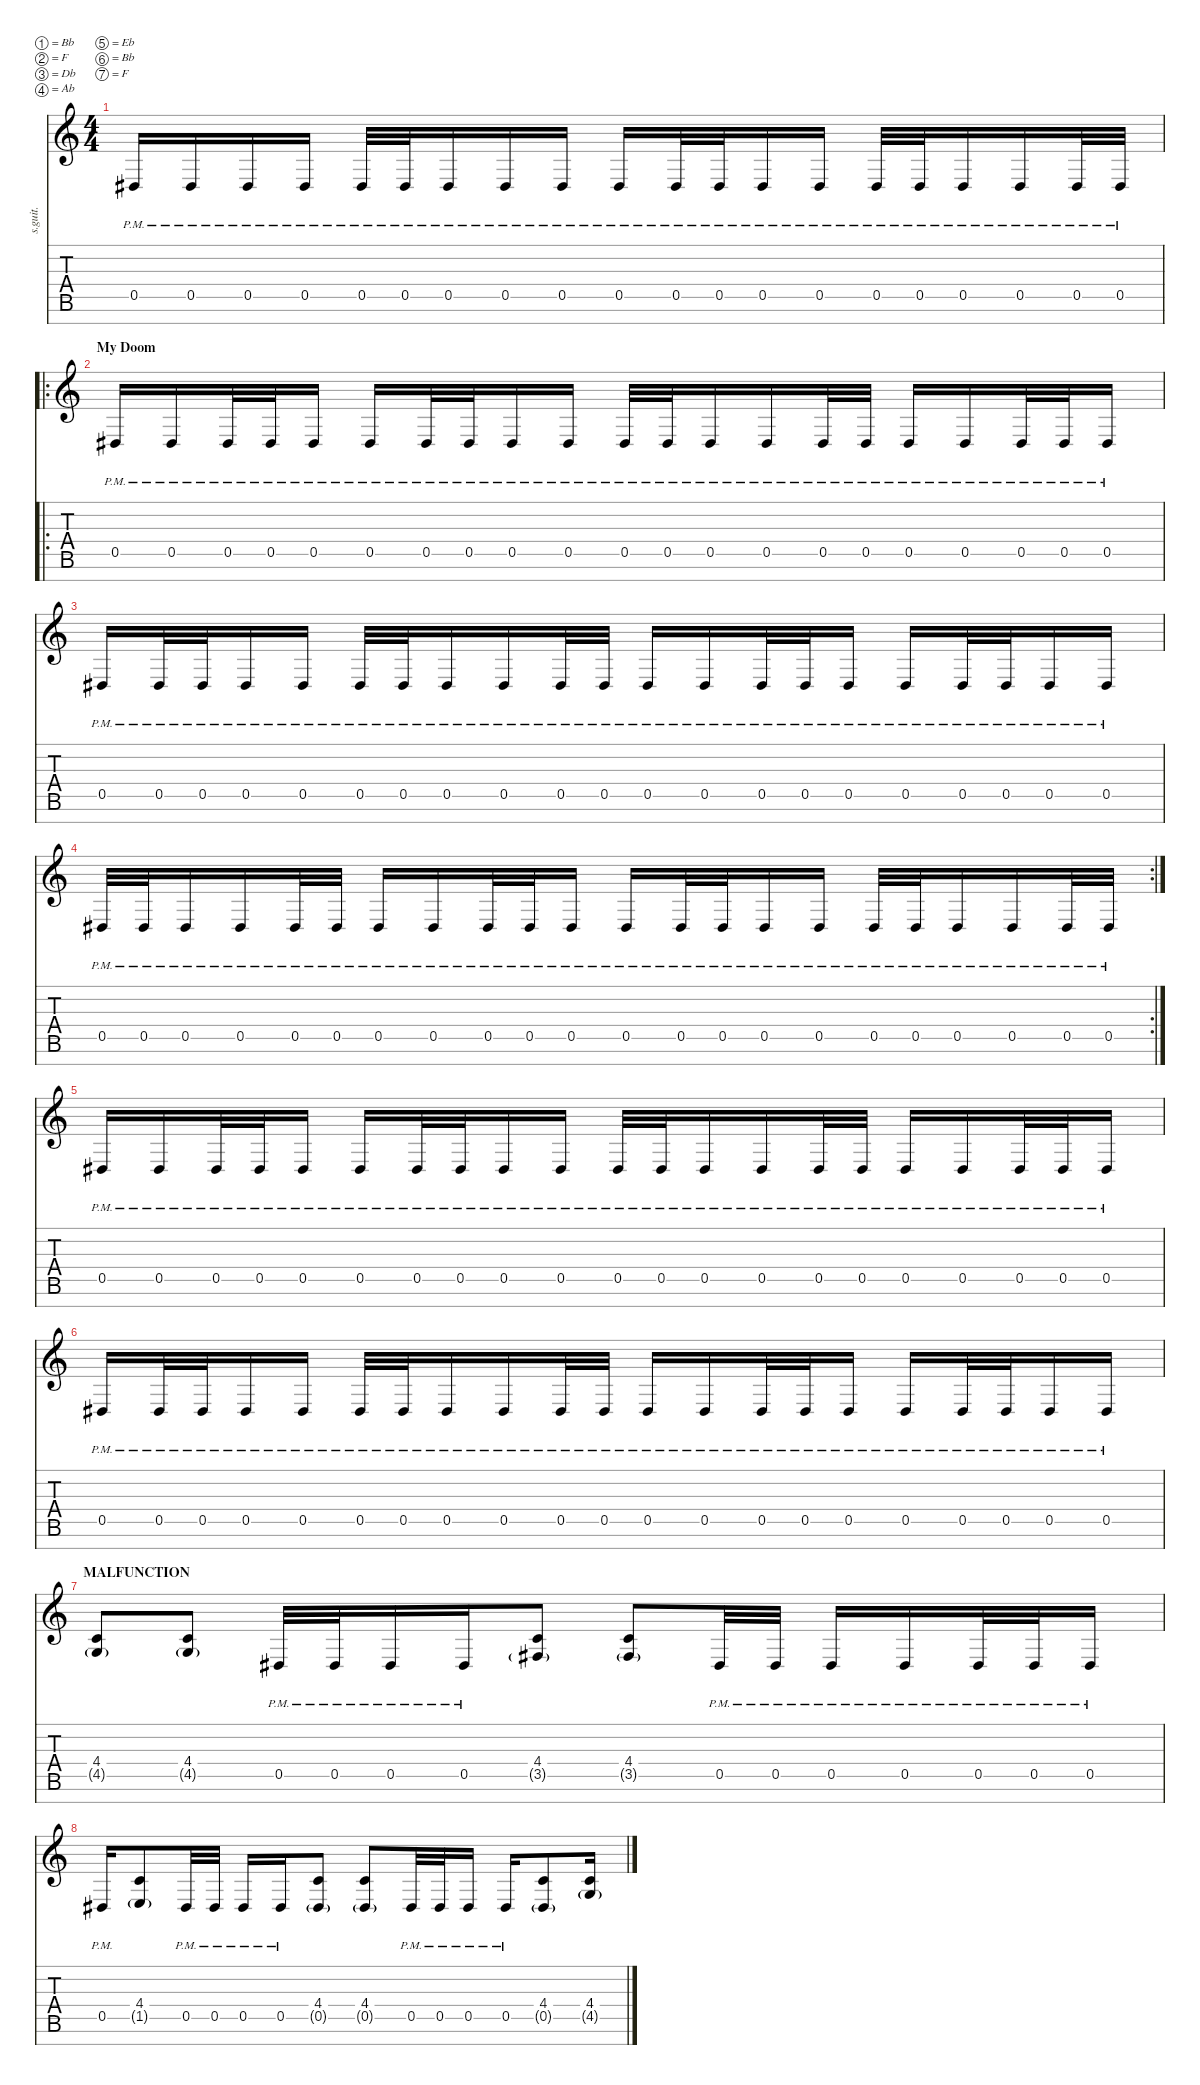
\defaultSystemsLayout 4
\hideDynamics
\bracketExtendMode nobrackets
\track ("Marten Hagstrom (Guitar 2)" "s.guit.") {instrument distortionguitar}
\staff {score tabs}
\tuning (Bb3 F3 Db3 Ab2 Eb2 Bb1 F1)
\ts (4 4)
\tempo (115 hide)
\clef g2
\ks c
0.5{pm acc #}.16{lyrics (0 "") lyrics (1 "") lyrics (2 "") lyrics (3 "") lyrics (4 "") dy f} 0.5{pm acc #}.16{lyrics (0 "") lyrics (1 "") lyrics (2 "") lyrics (3 "") lyrics (4 "")} 0.5{pm acc #}.16{lyrics (0 "") lyrics (1 "") lyrics (2 "") lyrics (3 "") lyrics (4 "")} 0.5{pm acc #}.16{lyrics (0 "") lyrics (1 "") lyrics (2 "") lyrics (3 "") lyrics (4 "")} 0.5{pm acc #}.32{lyrics (0 "") lyrics (1 "") lyrics (2 "") lyrics (3 "") lyrics (4 "")} 0.5{pm acc #}.32{lyrics (0 "") lyrics (1 "") lyrics (2 "") lyrics (3 "") lyrics (4 "")} 0.5{pm acc #}.16{lyrics (0 "") lyrics (1 "") lyrics (2 "") lyrics (3 "") lyrics (4 "")} 0.5{pm acc #}.16{lyrics (0 "") lyrics (1 "") lyrics (2 "") lyrics (3 "") lyrics (4 "")} 0.5{pm acc #}.16{lyrics (0 "") lyrics (1 "") lyrics (2 "") lyrics (3 "") lyrics (4 "")} 0.5{pm acc #}.16{lyrics (0 "") lyrics (1 "") lyrics (2 "") lyrics (3 "") lyrics (4 "")} 0.5{pm acc #}.32{lyrics (0 "") lyrics (1 "") lyrics (2 "") lyrics (3 "") lyrics (4 "")} 0.5{pm acc #}.32{lyrics (0 "") lyrics (1 "") lyrics (2 "") lyrics (3 "") lyrics (4 "")} 0.5{pm acc #}.16{lyrics (0 "") lyrics (1 "") lyrics (2 "") lyrics (3 "") lyrics (4 "")} 0.5{pm acc #}.16{lyrics (0 "") lyrics (1 "") lyrics (2 "") lyrics (3 "") lyrics (4 "")} 0.5{pm acc #}.32{lyrics (0 "") lyrics (1 "") lyrics (2 "") lyrics (3 "") lyrics (4 "")} 0.5{pm acc #}.32{lyrics (0 "") lyrics (1 "") lyrics (2 "") lyrics (3 "") lyrics (4 "")} 0.5{pm acc #}.16{lyrics (0 "") lyrics (1 "") lyrics (2 "") lyrics (3 "") lyrics (4 "")} 0.5{pm acc #}.16{lyrics (0 "") lyrics (1 "") lyrics (2 "") lyrics (3 "") lyrics (4 "")} 0.5{pm acc #}.32{lyrics (0 "") lyrics (1 "") lyrics (2 "") lyrics (3 "") lyrics (4 "")} 0.5{pm acc #}.32{lyrics (0 "") lyrics (1 "") lyrics (2 "") lyrics (3 "") lyrics (4 "")} |
\ro
\section ("" "My Doom")
0.5{pm acc #}.16{lyrics (0 "") lyrics (1 "") lyrics (2 "") lyrics (3 "") lyrics (4 "")} 0.5{pm acc #}.16{lyrics (0 "") lyrics (1 "") lyrics (2 "") lyrics (3 "") lyrics (4 "")} 0.5{pm acc #}.32{lyrics (0 "") lyrics (1 "") lyrics (2 "") lyrics (3 "") lyrics (4 "")} 0.5{pm acc #}.32{lyrics (0 "") lyrics (1 "") lyrics (2 "") lyrics (3 "") lyrics (4 "")} 0.5{pm acc #}.16{lyrics (0 "") lyrics (1 "") lyrics (2 "") lyrics (3 "") lyrics (4 "")} 0.5{pm acc #}.16{lyrics (0 "") lyrics (1 "") lyrics (2 "") lyrics (3 "") lyrics (4 "")} 0.5{pm acc #}.32{lyrics (0 "") lyrics (1 "") lyrics (2 "") lyrics (3 "") lyrics (4 "")} 0.5{pm acc #}.32{lyrics (0 "") lyrics (1 "") lyrics (2 "") lyrics (3 "") lyrics (4 "")} 0.5{pm acc #}.16{lyrics (0 "") lyrics (1 "") lyrics (2 "") lyrics (3 "") lyrics (4 "")} 0.5{pm acc #}.16{lyrics (0 "") lyrics (1 "") lyrics (2 "") lyrics (3 "") lyrics (4 "")} 0.5{pm acc #}.32{lyrics (0 "") lyrics (1 "") lyrics (2 "") lyrics (3 "") lyrics (4 "")} 0.5{pm acc #}.32{lyrics (0 "") lyrics (1 "") lyrics (2 "") lyrics (3 "") lyrics (4 "")} 0.5{pm acc #}.16{lyrics (0 "") lyrics (1 "") lyrics (2 "") lyrics (3 "") lyrics (4 "")} 0.5{pm acc #}.16{lyrics (0 "") lyrics (1 "") lyrics (2 "") lyrics (3 "") lyrics (4 "")} 0.5{pm acc #}.32{lyrics (0 "") lyrics (1 "") lyrics (2 "") lyrics (3 "") lyrics (4 "")} 0.5{pm acc #}.32{lyrics (0 "") lyrics (1 "") lyrics (2 "") lyrics (3 "") lyrics (4 "")} 0.5{pm acc #}.16{lyrics (0 "") lyrics (1 "") lyrics (2 "") lyrics (3 "") lyrics (4 "")} 0.5{pm acc #}.16{lyrics (0 "") lyrics (1 "") lyrics (2 "") lyrics (3 "") lyrics (4 "")} 0.5{pm acc #}.32{lyrics (0 "") lyrics (1 "") lyrics (2 "") lyrics (3 "") lyrics (4 "")} 0.5{pm acc #}.32{lyrics (0 "") lyrics (1 "") lyrics (2 "") lyrics (3 "") lyrics (4 "")} 0.5{pm acc #}.16{lyrics (0 "") lyrics (1 "") lyrics (2 "") lyrics (3 "") lyrics (4 "")} |
0.5{pm acc #}.16{lyrics (0 "") lyrics (1 "") lyrics (2 "") lyrics (3 "") lyrics (4 "")} 0.5{pm acc #}.32{lyrics (0 "") lyrics (1 "") lyrics (2 "") lyrics (3 "") lyrics (4 "")} 0.5{pm acc #}.32{lyrics (0 "") lyrics (1 "") lyrics (2 "") lyrics (3 "") lyrics (4 "")} 0.5{pm acc #}.16{lyrics (0 "") lyrics (1 "") lyrics (2 "") lyrics (3 "") lyrics (4 "")} 0.5{pm acc #}.16{lyrics (0 "") lyrics (1 "") lyrics (2 "") lyrics (3 "") lyrics (4 "")} 0.5{pm acc #}.32{lyrics (0 "") lyrics (1 "") lyrics (2 "") lyrics (3 "") lyrics (4 "")} 0.5{pm acc #}.32{lyrics (0 "") lyrics (1 "") lyrics (2 "") lyrics (3 "") lyrics (4 "")} 0.5{pm acc #}.16{lyrics (0 "") lyrics (1 "") lyrics (2 "") lyrics (3 "") lyrics (4 "")} 0.5{pm acc #}.16{lyrics (0 "") lyrics (1 "") lyrics (2 "") lyrics (3 "") lyrics (4 "")} 0.5{pm acc #}.32{lyrics (0 "") lyrics (1 "") lyrics (2 "") lyrics (3 "") lyrics (4 "")} 0.5{pm acc #}.32{lyrics (0 "") lyrics (1 "") lyrics (2 "") lyrics (3 "") lyrics (4 "")} 0.5{pm acc #}.16{lyrics (0 "") lyrics (1 "") lyrics (2 "") lyrics (3 "") lyrics (4 "")} 0.5{pm acc #}.16{lyrics (0 "") lyrics (1 "") lyrics (2 "") lyrics (3 "") lyrics (4 "")} 0.5{pm acc #}.32{lyrics (0 "") lyrics (1 "") lyrics (2 "") lyrics (3 "") lyrics (4 "")} 0.5{pm acc #}.32{lyrics (0 "") lyrics (1 "") lyrics (2 "") lyrics (3 "") lyrics (4 "")} 0.5{pm acc #}.16{lyrics (0 "") lyrics (1 "") lyrics (2 "") lyrics (3 "") lyrics (4 "")} 0.5{pm acc #}.16{lyrics (0 "") lyrics (1 "") lyrics (2 "") lyrics (3 "") lyrics (4 "")} 0.5{pm acc #}.32{lyrics (0 "") lyrics (1 "") lyrics (2 "") lyrics (3 "") lyrics (4 "")} 0.5{pm acc #}.32{lyrics (0 "") lyrics (1 "") lyrics (2 "") lyrics (3 "") lyrics (4 "")} 0.5{pm acc #}.16{lyrics (0 "") lyrics (1 "") lyrics (2 "") lyrics (3 "") lyrics (4 "")} 0.5{pm acc #}.16{lyrics (0 "") lyrics (1 "") lyrics (2 "") lyrics (3 "") lyrics (4 "")} |
\rc 2
0.5{pm acc #}.32{lyrics (0 "") lyrics (1 "") lyrics (2 "") lyrics (3 "") lyrics (4 "")} 0.5{pm acc #}.32{lyrics (0 "") lyrics (1 "") lyrics (2 "") lyrics (3 "") lyrics (4 "")} 0.5{pm acc #}.16{lyrics (0 "") lyrics (1 "") lyrics (2 "") lyrics (3 "") lyrics (4 "")} 0.5{pm acc #}.16{lyrics (0 "") lyrics (1 "") lyrics (2 "") lyrics (3 "") lyrics (4 "")} 0.5{pm acc #}.32{lyrics (0 "") lyrics (1 "") lyrics (2 "") lyrics (3 "") lyrics (4 "")} 0.5{pm acc #}.32{lyrics (0 "") lyrics (1 "") lyrics (2 "") lyrics (3 "") lyrics (4 "")} 0.5{pm acc #}.16{lyrics (0 "") lyrics (1 "") lyrics (2 "") lyrics (3 "") lyrics (4 "")} 0.5{pm acc #}.16{lyrics (0 "") lyrics (1 "") lyrics (2 "") lyrics (3 "") lyrics (4 "")} 0.5{pm acc #}.32{lyrics (0 "") lyrics (1 "") lyrics (2 "") lyrics (3 "") lyrics (4 "")} 0.5{pm acc #}.32{lyrics (0 "") lyrics (1 "") lyrics (2 "") lyrics (3 "") lyrics (4 "")} 0.5{pm acc #}.16{lyrics (0 "") lyrics (1 "") lyrics (2 "") lyrics (3 "") lyrics (4 "")} 0.5{pm acc #}.16{lyrics (0 "") lyrics (1 "") lyrics (2 "") lyrics (3 "") lyrics (4 "")} 0.5{pm acc #}.32{lyrics (0 "") lyrics (1 "") lyrics (2 "") lyrics (3 "") lyrics (4 "")} 0.5{pm acc #}.32{lyrics (0 "") lyrics (1 "") lyrics (2 "") lyrics (3 "") lyrics (4 "")} 0.5{pm acc #}.16{lyrics (0 "") lyrics (1 "") lyrics (2 "") lyrics (3 "") lyrics (4 "")} 0.5{pm acc #}.16{lyrics (0 "") lyrics (1 "") lyrics (2 "") lyrics (3 "") lyrics (4 "")} 0.5{pm acc #}.32{lyrics (0 "") lyrics (1 "") lyrics (2 "") lyrics (3 "") lyrics (4 "")} 0.5{pm acc #}.32{lyrics (0 "") lyrics (1 "") lyrics (2 "") lyrics (3 "") lyrics (4 "")} 0.5{pm acc #}.16{lyrics (0 "") lyrics (1 "") lyrics (2 "") lyrics (3 "") lyrics (4 "")} 0.5{pm acc #}.16{lyrics (0 "") lyrics (1 "") lyrics (2 "") lyrics (3 "") lyrics (4 "")} 0.5{pm acc #}.32{lyrics (0 "") lyrics (1 "") lyrics (2 "") lyrics (3 "") lyrics (4 "")} 0.5{pm acc #}.32{lyrics (0 "") lyrics (1 "") lyrics (2 "") lyrics (3 "") lyrics (4 "")} |
0.5{pm acc #}.16{lyrics (0 "") lyrics (1 "") lyrics (2 "") lyrics (3 "") lyrics (4 "")} 0.5{pm acc #}.16{lyrics (0 "") lyrics (1 "") lyrics (2 "") lyrics (3 "") lyrics (4 "")} 0.5{pm acc #}.32{lyrics (0 "") lyrics (1 "") lyrics (2 "") lyrics (3 "") lyrics (4 "")} 0.5{pm acc #}.32{lyrics (0 "") lyrics (1 "") lyrics (2 "") lyrics (3 "") lyrics (4 "")} 0.5{pm acc #}.16{lyrics (0 "") lyrics (1 "") lyrics (2 "") lyrics (3 "") lyrics (4 "")} 0.5{pm acc #}.16{lyrics (0 "") lyrics (1 "") lyrics (2 "") lyrics (3 "") lyrics (4 "")} 0.5{pm acc #}.32{lyrics (0 "") lyrics (1 "") lyrics (2 "") lyrics (3 "") lyrics (4 "")} 0.5{pm acc #}.32{lyrics (0 "") lyrics (1 "") lyrics (2 "") lyrics (3 "") lyrics (4 "")} 0.5{pm acc #}.16{lyrics (0 "") lyrics (1 "") lyrics (2 "") lyrics (3 "") lyrics (4 "")} 0.5{pm acc #}.16{lyrics (0 "") lyrics (1 "") lyrics (2 "") lyrics (3 "") lyrics (4 "")} 0.5{pm acc #}.32{lyrics (0 "") lyrics (1 "") lyrics (2 "") lyrics (3 "") lyrics (4 "")} 0.5{pm acc #}.32{lyrics (0 "") lyrics (1 "") lyrics (2 "") lyrics (3 "") lyrics (4 "")} 0.5{pm acc #}.16{lyrics (0 "") lyrics (1 "") lyrics (2 "") lyrics (3 "") lyrics (4 "")} 0.5{pm acc #}.16{lyrics (0 "") lyrics (1 "") lyrics (2 "") lyrics (3 "") lyrics (4 "")} 0.5{pm acc #}.32{lyrics (0 "") lyrics (1 "") lyrics (2 "") lyrics (3 "") lyrics (4 "")} 0.5{pm acc #}.32{lyrics (0 "") lyrics (1 "") lyrics (2 "") lyrics (3 "") lyrics (4 "")} 0.5{pm acc #}.16{lyrics (0 "") lyrics (1 "") lyrics (2 "") lyrics (3 "") lyrics (4 "")} 0.5{pm acc #}.16{lyrics (0 "") lyrics (1 "") lyrics (2 "") lyrics (3 "") lyrics (4 "")} 0.5{pm acc #}.32{lyrics (0 "") lyrics (1 "") lyrics (2 "") lyrics (3 "") lyrics (4 "")} 0.5{pm acc #}.32{lyrics (0 "") lyrics (1 "") lyrics (2 "") lyrics (3 "") lyrics (4 "")} 0.5{pm acc #}.16{lyrics (0 "") lyrics (1 "") lyrics (2 "") lyrics (3 "") lyrics (4 "")} |
0.5{pm acc #}.16{lyrics (0 "") lyrics (1 "") lyrics (2 "") lyrics (3 "") lyrics (4 "")} 0.5{pm acc #}.32{lyrics (0 "") lyrics (1 "") lyrics (2 "") lyrics (3 "") lyrics (4 "")} 0.5{pm acc #}.32{lyrics (0 "") lyrics (1 "") lyrics (2 "") lyrics (3 "") lyrics (4 "")} 0.5{pm acc #}.16{lyrics (0 "") lyrics (1 "") lyrics (2 "") lyrics (3 "") lyrics (4 "")} 0.5{pm acc #}.16{lyrics (0 "") lyrics (1 "") lyrics (2 "") lyrics (3 "") lyrics (4 "")} 0.5{pm acc #}.32{lyrics (0 "") lyrics (1 "") lyrics (2 "") lyrics (3 "") lyrics (4 "")} 0.5{pm acc #}.32{lyrics (0 "") lyrics (1 "") lyrics (2 "") lyrics (3 "") lyrics (4 "")} 0.5{pm acc #}.16{lyrics (0 "") lyrics (1 "") lyrics (2 "") lyrics (3 "") lyrics (4 "")} 0.5{pm acc #}.16{lyrics (0 "") lyrics (1 "") lyrics (2 "") lyrics (3 "") lyrics (4 "")} 0.5{pm acc #}.32{lyrics (0 "") lyrics (1 "") lyrics (2 "") lyrics (3 "") lyrics (4 "")} 0.5{pm acc #}.32{lyrics (0 "") lyrics (1 "") lyrics (2 "") lyrics (3 "") lyrics (4 "")} 0.5{pm acc #}.16{lyrics (0 "") lyrics (1 "") lyrics (2 "") lyrics (3 "") lyrics (4 "")} 0.5{pm acc #}.16{lyrics (0 "") lyrics (1 "") lyrics (2 "") lyrics (3 "") lyrics (4 "")} 0.5{pm acc #}.32{lyrics (0 "") lyrics (1 "") lyrics (2 "") lyrics (3 "") lyrics (4 "")} 0.5{pm acc #}.32{lyrics (0 "") lyrics (1 "") lyrics (2 "") lyrics (3 "") lyrics (4 "")} 0.5{pm acc #}.16{lyrics (0 "") lyrics (1 "") lyrics (2 "") lyrics (3 "") lyrics (4 "")} 0.5{pm acc #}.16{lyrics (0 "") lyrics (1 "") lyrics (2 "") lyrics (3 "") lyrics (4 "")} 0.5{pm acc #}.32{lyrics (0 "") lyrics (1 "") lyrics (2 "") lyrics (3 "") lyrics (4 "")} 0.5{pm acc #}.32{lyrics (0 "") lyrics (1 "") lyrics (2 "") lyrics (3 "") lyrics (4 "")} 0.5{pm acc #}.16{lyrics (0 "") lyrics (1 "") lyrics (2 "") lyrics (3 "") lyrics (4 "")} 0.5{pm acc #}.16{lyrics (0 "") lyrics (1 "") lyrics (2 "") lyrics (3 "") lyrics (4 "")} |
\section ("" "MALFUNCTION")
(4.4 4.5{g}).8{lyrics (0 "") lyrics (1 "") lyrics (2 "") lyrics (3 "") lyrics (4 "") dy mf} (4.4 4.5{g}).8{lyrics (0 "") lyrics (1 "") lyrics (2 "") lyrics (3 "") lyrics (4 "")} 0.5{pm acc #}.32{lyrics (0 "") lyrics (1 "") lyrics (2 "") lyrics (3 "") lyrics (4 "") dy f} 0.5{pm acc #}.32{lyrics (0 "") lyrics (1 "") lyrics (2 "") lyrics (3 "") lyrics (4 "")} 0.5{pm acc #}.16{lyrics (0 "") lyrics (1 "") lyrics (2 "") lyrics (3 "") lyrics (4 "")} 0.5{pm acc #}.16{lyrics (0 "") lyrics (1 "") lyrics (2 "") lyrics (3 "") lyrics (4 "")} (4.4 3.5{g acc #}).8{lyrics (0 "") lyrics (1 "") lyrics (2 "") lyrics (3 "") lyrics (4 "") dy mf} (4.4 3.5{g acc #}).8{lyrics (0 "") lyrics (1 "") lyrics (2 "") lyrics (3 "") lyrics (4 "")} 0.5{pm acc #}.32{lyrics (0 "") lyrics (1 "") lyrics (2 "") lyrics (3 "") lyrics (4 "") dy f} 0.5{pm acc #}.32{lyrics (0 "") lyrics (1 "") lyrics (2 "") lyrics (3 "") lyrics (4 "")} 0.5{pm acc #}.16{lyrics (0 "") lyrics (1 "") lyrics (2 "") lyrics (3 "") lyrics (4 "")} 0.5{pm acc #}.16{lyrics (0 "") lyrics (1 "") lyrics (2 "") lyrics (3 "") lyrics (4 "")} 0.5{pm acc #}.32{lyrics (0 "") lyrics (1 "") lyrics (2 "") lyrics (3 "") lyrics (4 "")} 0.5{pm acc #}.32{lyrics (0 "") lyrics (1 "") lyrics (2 "") lyrics (3 "") lyrics (4 "")} 0.5{pm acc #}.16{lyrics (0 "") lyrics (1 "") lyrics (2 "") lyrics (3 "") lyrics (4 "")} |
0.5{pm acc #}.16{lyrics (0 "") lyrics (1 "") lyrics (2 "") lyrics (3 "") lyrics (4 "")} (4.4 1.5{g}).8{lyrics (0 "") lyrics (1 "") lyrics (2 "") lyrics (3 "") lyrics (4 "") dy mf} 0.5{pm acc #}.32{lyrics (0 "") lyrics (1 "") lyrics (2 "") lyrics (3 "") lyrics (4 "") dy f} 0.5{pm acc #}.32{lyrics (0 "") lyrics (1 "") lyrics (2 "") lyrics (3 "") lyrics (4 "")} 0.5{pm acc #}.16{lyrics (0 "") lyrics (1 "") lyrics (2 "") lyrics (3 "") lyrics (4 "")} 0.5{pm acc #}.16{lyrics (0 "") lyrics (1 "") lyrics (2 "") lyrics (3 "") lyrics (4 "")} (4.4 0.5{g acc #}).8{lyrics (0 "") lyrics (1 "") lyrics (2 "") lyrics (3 "") lyrics (4 "") dy mf} (4.4 0.5{g acc #}).8{lyrics (0 "") lyrics (1 "") lyrics (2 "") lyrics (3 "") lyrics (4 "")} 0.5{pm acc #}.32{lyrics (0 "") lyrics (1 "") lyrics (2 "") lyrics (3 "") lyrics (4 "") dy f} 0.5{pm acc #}.32{lyrics (0 "") lyrics (1 "") lyrics (2 "") lyrics (3 "") lyrics (4 "")} 0.5{pm acc #}.16{lyrics (0 "") lyrics (1 "") lyrics (2 "") lyrics (3 "") lyrics (4 "")} 0.5{pm acc #}.16{lyrics (0 "") lyrics (1 "") lyrics (2 "") lyrics (3 "") lyrics (4 "")} (4.4 0.5{g acc #}).8{lyrics (0 "") lyrics (1 "") lyrics (2 "") lyrics (3 "") lyrics (4 "") dy mf} (4.4 4.5{g}).16{lyrics (0 "") lyrics (1 "") lyrics (2 "") lyrics (3 "") lyrics (4 "")}
